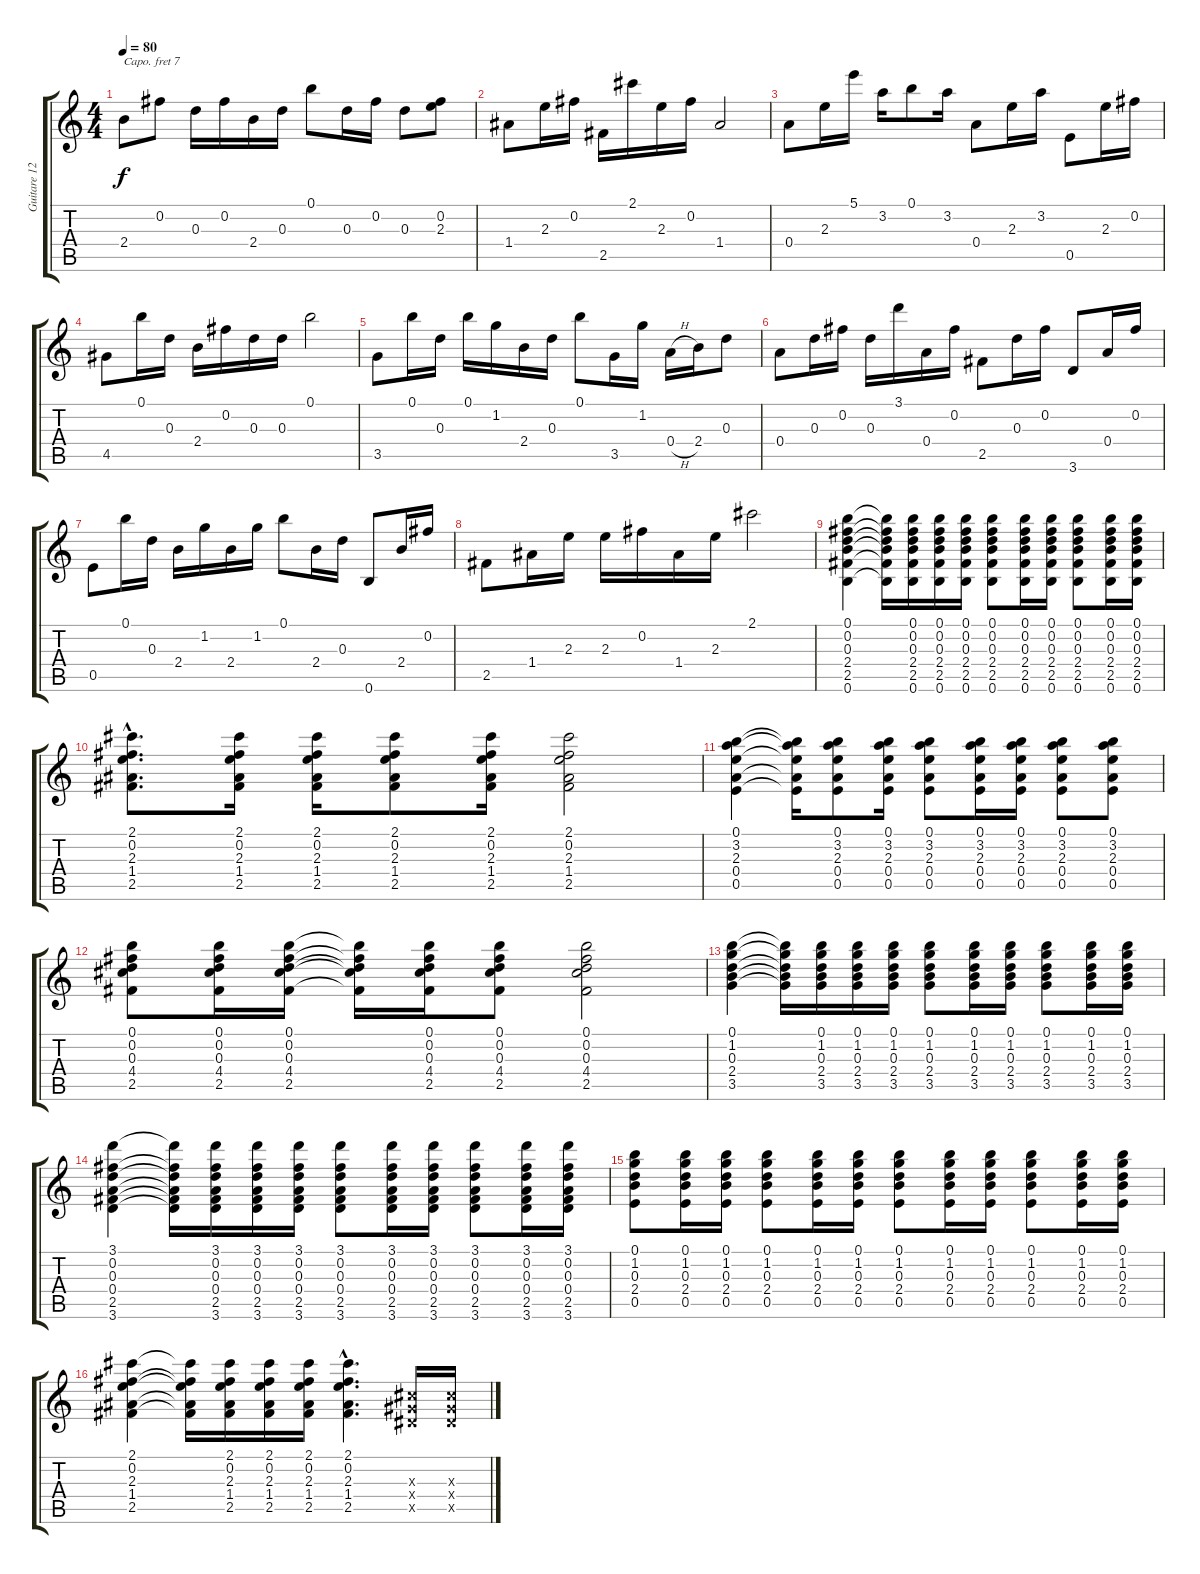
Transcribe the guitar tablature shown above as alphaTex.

\track ("Guitare 12 cordes (1)" "Guitare 12") {instrument acousticguitarsteel}
\staff {score tabs}
\capo 7
\tuning (E4 B3 G3 D3 A2 E2) {hide}
\ts (4 4)
\tempo 80
\clef g2
\ks c
2.4.8{dy f} 0.2.8 0.3.16 0.2.16 2.4.16 0.3.16 0.1.8 0.3.16 0.2.16 0.3.8 (0.2 2.3).8 |
1.4.8 2.3.16 0.2.16 2.5.16 2.1.16 2.3.16 0.2.16 1.4.2 |
0.4.8 2.3.16 5.1.16 3.2.16 0.1.8 3.2.16 0.4.8 2.3.16 3.2.16 0.5.8 2.3.16 0.2.16 |
4.5.8 0.1.16 0.3.16 2.4.16 0.2.16 0.3.16 0.3.16 0.1.2 |
3.5.8 0.1.16 0.3.16 0.1.16 1.2.16 2.4.16 0.3.16 0.1.8 3.5.16 1.2.16 0.4{h}.16 2.4.16 0.3.8 |
0.4.8 0.3.16 0.2.16 0.3.16 3.1.16 0.4.16 0.2.16 2.5.8 0.3.16 0.2.16 3.6.8 0.4.16 0.2.16 |
0.5.8 0.1.16 0.3.16 2.4.16 1.2.16 2.4.16 1.2.16 0.1.8 2.4.16 0.3.16 0.6.8 2.4.16 0.2.16 |
2.5.8 1.4.16 2.3.16 2.3.16 0.2.16 1.4.16 2.3.16 2.1.2 |
(0.1 0.2 0.3 2.4 2.5 0.6).4 (0.1{t} 0.2{t} 0.3{t} 2.4{t} 2.5{t} 0.6{t}).16 (0.1 0.2 0.3 2.4 2.5 0.6).16 (0.1 0.2 0.3 2.4 2.5 0.6).16 (0.1 0.2 0.3 2.4 2.5 0.6).16 (0.1 0.2 0.3 2.4 2.5 0.6).8 (0.1 0.2 0.3 2.4 2.5 0.6).16 (0.1 0.2 0.3 2.4 2.5 0.6).16 (0.1 0.2 0.3 2.4 2.5 0.6).8 (0.1 0.2 0.3 2.4 2.5 0.6).16 (0.1 0.2 0.3 2.4 2.5 0.6).16 |
(2.1{hac} 0.2{hac} 2.3{hac} 1.4{hac} 2.5{hac}).8{d} (2.1 0.2 2.3 1.4 2.5).16 (2.1 0.2 2.3 1.4 2.5).16 (2.1 0.2 2.3 1.4 2.5).8 (2.1 0.2 2.3 1.4 2.5).16 (2.1 0.2 2.3 1.4 2.5).2 |
(0.1 3.2 2.3 0.4 0.5).4 (0.1{t} 3.2{t} 2.3{t} 0.4{t} 0.5{t}).16 (0.1 3.2 2.3 0.4 0.5).8 (0.1 3.2 2.3 0.4 0.5).16 (0.1 3.2 2.3 0.4 0.5).8 (0.1 3.2 2.3 0.4 0.5).16 (0.1 3.2 2.3 0.4 0.5).16 (0.1 3.2 2.3 0.4 0.5).8 (0.1 3.2 2.3 0.4 0.5).8 |
(0.1 0.2 0.3 4.4 2.5).8 (0.1 0.2 0.3 4.4 2.5).16 (0.1 0.2 0.3 4.4 2.5).16 (0.1{t} 0.2{t} 0.3{t} 4.4{t} 2.5{t}).16 (0.1 0.2 0.3 4.4 2.5).16 (0.1 0.2 0.3 4.4 2.5).8 (0.1 0.2 0.3 4.4 2.5).2 |
(0.1 1.2 0.3 2.4 3.5).4 (0.1{t} 1.2{t} 0.3{t} 2.4{t} 3.5{t}).16 (0.1 1.2 0.3 2.4 3.5).16 (0.1 1.2 0.3 2.4 3.5).16 (0.1 1.2 0.3 2.4 3.5).16 (0.1 1.2 0.3 2.4 3.5).8 (0.1 1.2 0.3 2.4 3.5).16 (0.1 1.2 0.3 2.4 3.5).16 (0.1 1.2 0.3 2.4 3.5).8 (0.1 1.2 0.3 2.4 3.5).16 (0.1 1.2 0.3 2.4 3.5).16 |
(3.1 0.2 0.3 0.4 2.5 3.6).4 (3.1{t} 0.2{t} 0.3{t} 0.4{t} 2.5{t} 3.6{t}).16 (3.1 0.2 0.3 0.4 2.5 3.6).16 (3.1 0.2 0.3 0.4 2.5 3.6).16 (3.1 0.2 0.3 0.4 2.5 3.6).16 (3.1 0.2 0.3 0.4 2.5 3.6).8 (3.1 0.2 0.3 0.4 2.5 3.6).16 (3.1 0.2 0.3 0.4 2.5 3.6).16 (3.1 0.2 0.3 0.4 2.5 3.6).8 (3.1 0.2 0.3 0.4 2.5 3.6).16 (3.1 0.2 0.3 0.4 2.5 3.6).16 |
(0.1 1.2 0.3 2.4 0.5).8 (0.1 1.2 0.3 2.4 0.5).16 (0.1 1.2 0.3 2.4 0.5).16 (0.1 1.2 0.3 2.4 0.5).8 (0.1 1.2 0.3 2.4 0.5).16 (0.1 1.2 0.3 2.4 0.5).16 (0.1 1.2 0.3 2.4 0.5).8 (0.1 1.2 0.3 2.4 0.5).16 (0.1 1.2 0.3 2.4 0.5).16 (0.1 1.2 0.3 2.4 0.5).8 (0.1 1.2 0.3 2.4 0.5).16 (0.1 1.2 0.3 2.4 0.5).16 |
(2.1 0.2 2.3 1.4 2.5).4 (2.1{t} 0.2{t} 2.3{t} 1.4{t} 2.5{t}).16 (2.1 0.2 2.3 1.4 2.5).16 (2.1 0.2 2.3 1.4 2.5).16 (2.1 0.2 2.3 1.4 2.5).16 (2.1{hac} 0.2{hac} 2.3{hac} 1.4{hac} 2.5{hac}).4{d} (-1.3{x} -1.4{x} -1.5{x}).16 (-1.3{x} -1.4{x} -1.5{x}).16
